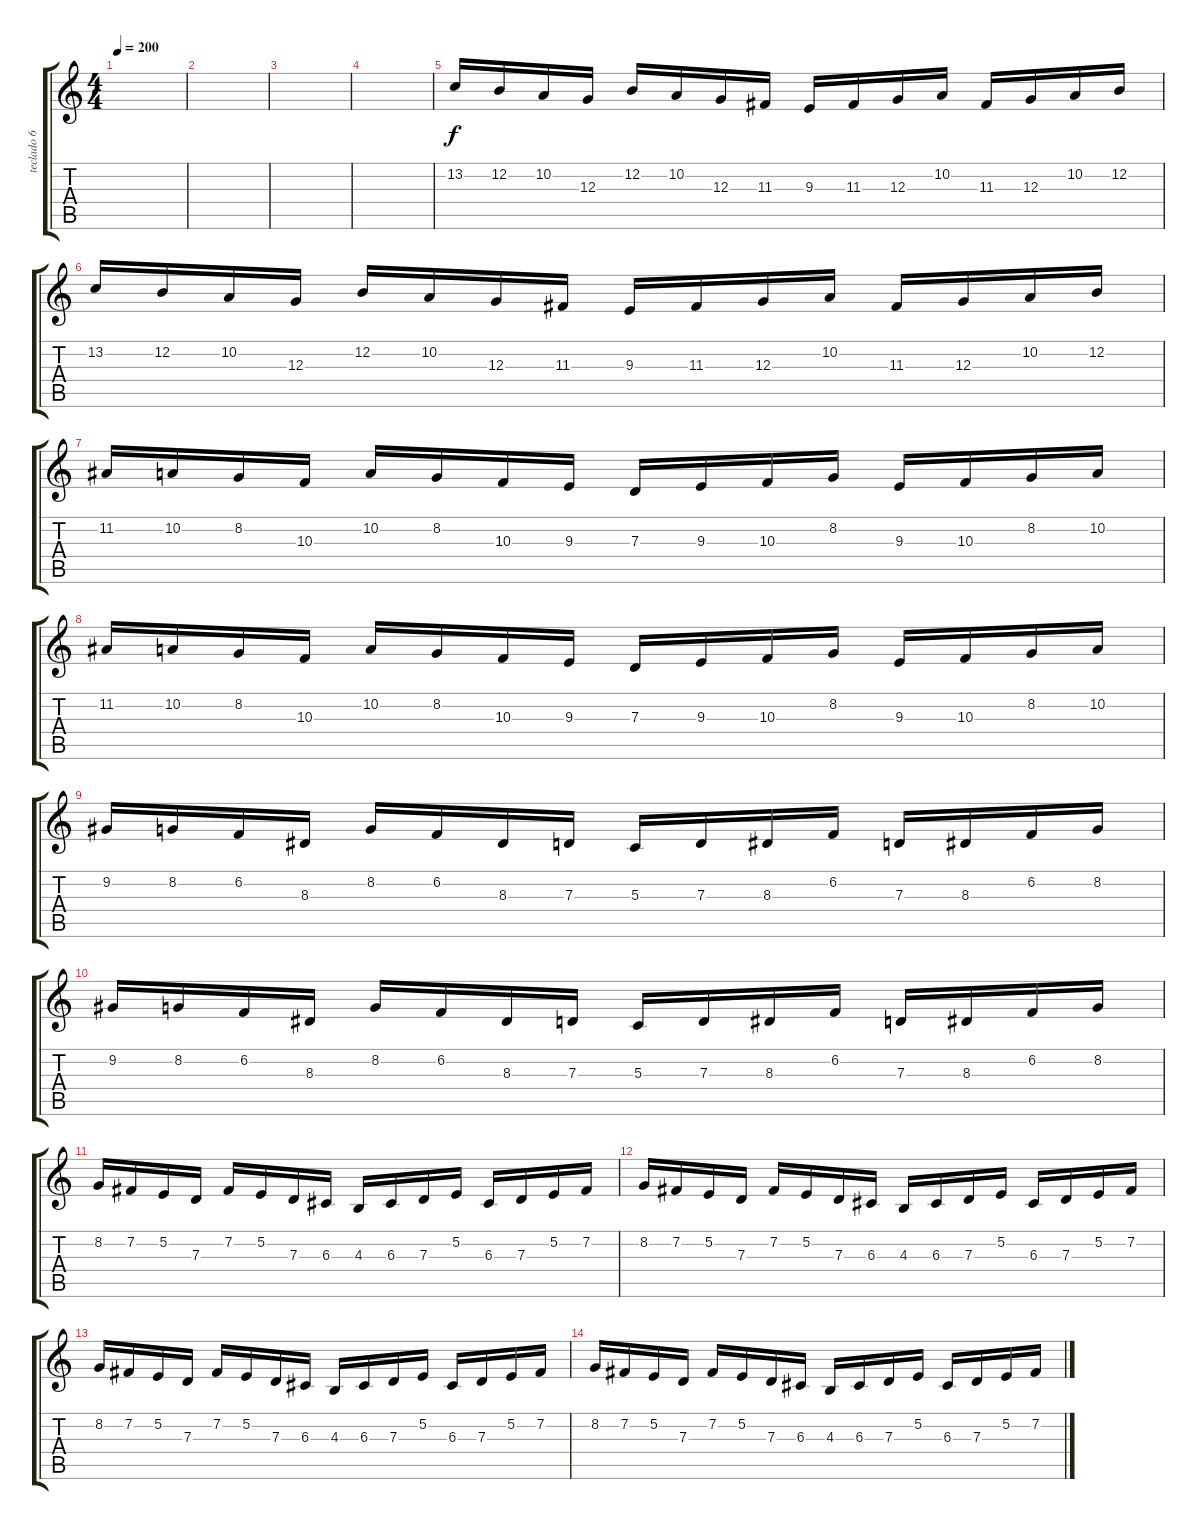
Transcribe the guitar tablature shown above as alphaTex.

\track ("teclado 6" "teclado 6") {instrument violin}
\staff {score tabs}
\tuning (E4 B3 G3 D3 A2 E2) {hide}
\ts (4 4)
\tempo 200
\clef g2
\ks c
|
|
|
|
13.2.16 12.2.16 10.2.16 12.3.16 12.2.16 10.2.16 12.3.16 11.3.16 9.3.16 11.3.16 12.3.16 10.2.16 11.3.16 12.3.16 10.2.16 12.2.16 |
13.2.16 12.2.16 10.2.16 12.3.16 12.2.16 10.2.16 12.3.16 11.3.16 9.3.16 11.3.16 12.3.16 10.2.16 11.3.16 12.3.16 10.2.16 12.2.16 |
11.2.16 10.2.16 8.2.16 10.3.16 10.2.16 8.2.16 10.3.16 9.3.16 7.3.16 9.3.16 10.3.16 8.2.16 9.3.16 10.3.16 8.2.16 10.2.16 |
11.2.16 10.2.16 8.2.16 10.3.16 10.2.16 8.2.16 10.3.16 9.3.16 7.3.16 9.3.16 10.3.16 8.2.16 9.3.16 10.3.16 8.2.16 10.2.16 |
9.2.16 8.2.16 6.2.16 8.3.16 8.2.16 6.2.16 8.3.16 7.3.16 5.3.16 7.3.16 8.3.16 6.2.16 7.3.16 8.3.16 6.2.16 8.2.16 |
9.2.16 8.2.16 6.2.16 8.3.16 8.2.16 6.2.16 8.3.16 7.3.16 5.3.16 7.3.16 8.3.16 6.2.16 7.3.16 8.3.16 6.2.16 8.2.16 |
8.2.16 7.2.16 5.2.16 7.3.16 7.2.16 5.2.16 7.3.16 6.3.16 4.3.16 6.3.16 7.3.16 5.2.16 6.3.16 7.3.16 5.2.16 7.2.16 |
8.2.16 7.2.16 5.2.16 7.3.16 7.2.16 5.2.16 7.3.16 6.3.16 4.3.16 6.3.16 7.3.16 5.2.16 6.3.16 7.3.16 5.2.16 7.2.16 |
8.2.16 7.2.16 5.2.16 7.3.16 7.2.16 5.2.16 7.3.16 6.3.16 4.3.16 6.3.16 7.3.16 5.2.16 6.3.16 7.3.16 5.2.16 7.2.16 |
8.2.16 7.2.16 5.2.16 7.3.16 7.2.16 5.2.16 7.3.16 6.3.16 4.3.16 6.3.16 7.3.16 5.2.16 6.3.16 7.3.16 5.2.16 7.2.16
